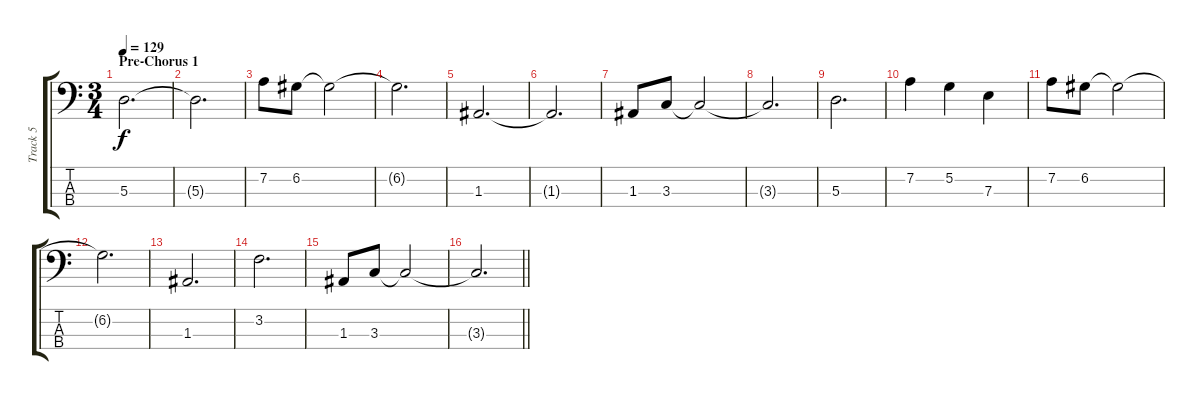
\track ("Track 5" "Track 5") {instrument electricbassfinger}
\staff {score tabs}
\tuning (G2 D2 A1 E1) {hide}
\ts (3 4)
\section ("" "Pre-Chorus 1")
\tempo 129
\clef f4
\ks c
5.3.2{d dy f} |
5.3{t}.2{d} |
7.2.8 6.2.8 6.2{t}.2 |
6.2{t}.2{d} |
1.3.2{d} |
1.3{t}.2{d} |
1.3.8 3.3.8 3.3{t}.2 |
3.3{t}.2{d} |
5.3.2{d} |
7.2.4 5.2.4 7.3.4 |
7.2.8 6.2.8 6.2{t}.2 |
6.2{t}.2{d} |
1.3.2{d} |
3.2.2{d} |
1.3.8 3.3.8 3.3{t}.2 |
\barLineRight lightlight
3.3{t}.2{d}
